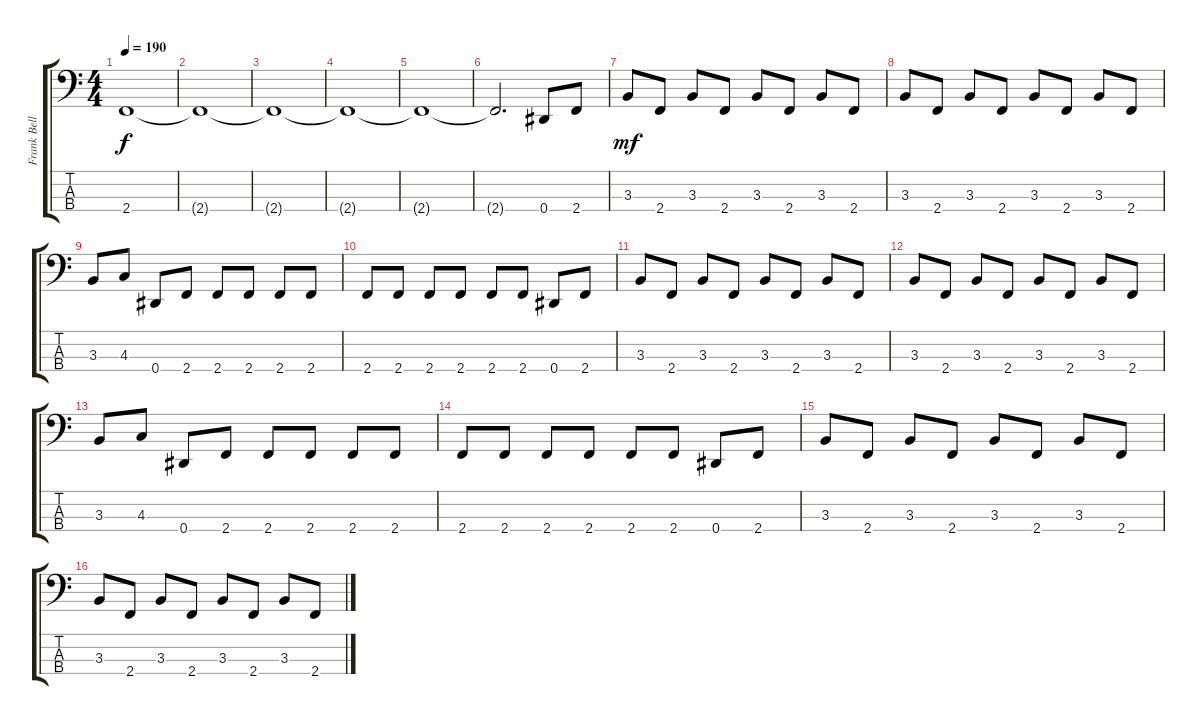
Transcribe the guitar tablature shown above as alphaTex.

\track ("Frank Bello" "Frank Bell") {instrument electricbassfinger}
\staff {score tabs}
\tuning (Gb2 Db2 Ab1 Eb1) {hide}
\ts (4 4)
\tempo 190
\clef f4
\ks c
2.4{t}.1{dy f} |
2.4{t}.1 |
2.4{t}.1 |
2.4{t}.1 |
2.4{t}.1 |
2.4{t}.2{d} 0.4.8 2.4.8 |
3.3.8{dy mf} 2.4.8 3.3.8 2.4.8 3.3.8 2.4.8 3.3.8 2.4.8 |
3.3.8 2.4.8 3.3.8 2.4.8 3.3.8 2.4.8 3.3.8 2.4.8 |
3.3.8 4.3.8 0.4.8 2.4.8 2.4.8 2.4.8 2.4.8 2.4.8 |
2.4.8 2.4.8 2.4.8 2.4.8 2.4.8 2.4.8 0.4.8 2.4.8 |
3.3.8 2.4.8 3.3.8 2.4.8 3.3.8 2.4.8 3.3.8 2.4.8 |
3.3.8 2.4.8 3.3.8 2.4.8 3.3.8 2.4.8 3.3.8 2.4.8 |
3.3.8 4.3.8 0.4.8 2.4.8 2.4.8 2.4.8 2.4.8 2.4.8 |
2.4.8 2.4.8 2.4.8 2.4.8 2.4.8 2.4.8 0.4.8 2.4.8 |
3.3.8 2.4.8 3.3.8 2.4.8 3.3.8 2.4.8 3.3.8 2.4.8 |
3.3.8 2.4.8 3.3.8 2.4.8 3.3.8 2.4.8 3.3.8 2.4.8
